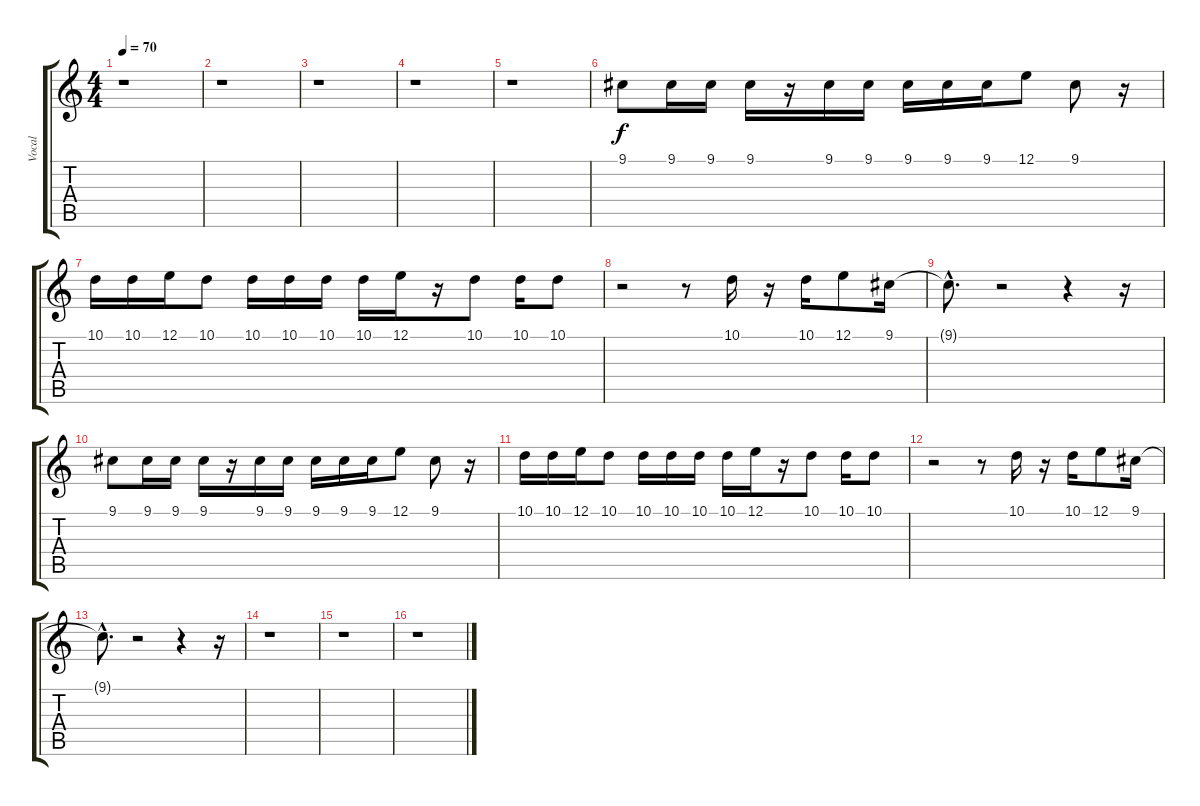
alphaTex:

\track ("Vocal" "Vocal") {instrument panflute}
\staff {score tabs}
\tuning (E4 B3 G3 D3 A2 E2) {hide}
\ts (4 4)
\tempo 70
\clef g2
\ks c
r.1{dy f} |
r.1 |
r.1 |
r.1 |
r.1 |
9.1.8 9.1.16 9.1.16 9.1.16 r.16 9.1.16 9.1.16 9.1.16 9.1.16 9.1.16 12.1.8 9.1.8 r.16 |
10.1.16 10.1.16 12.1.16 10.1.8 10.1.16 10.1.16 10.1.16 10.1.16 12.1.16 r.16 10.1.8 10.1.16 10.1.8 |
r.2 r.8 10.1.16 r.16 10.1.16 12.1.8 9.1.16 |
9.1{hac t}.8{d} r.2 r.4 r.16 |
9.1.8 9.1.16 9.1.16 9.1.16 r.16 9.1.16 9.1.16 9.1.16 9.1.16 9.1.16 12.1.8 9.1.8 r.16 |
10.1.16 10.1.16 12.1.16 10.1.8 10.1.16 10.1.16 10.1.16 10.1.16 12.1.16 r.16 10.1.8 10.1.16 10.1.8 |
r.2 r.8 10.1.16 r.16 10.1.16 12.1.8 9.1.16 |
9.1{hac t}.8{d} r.2 r.4 r.16 |
r.1 |
r.1 |
r.1
